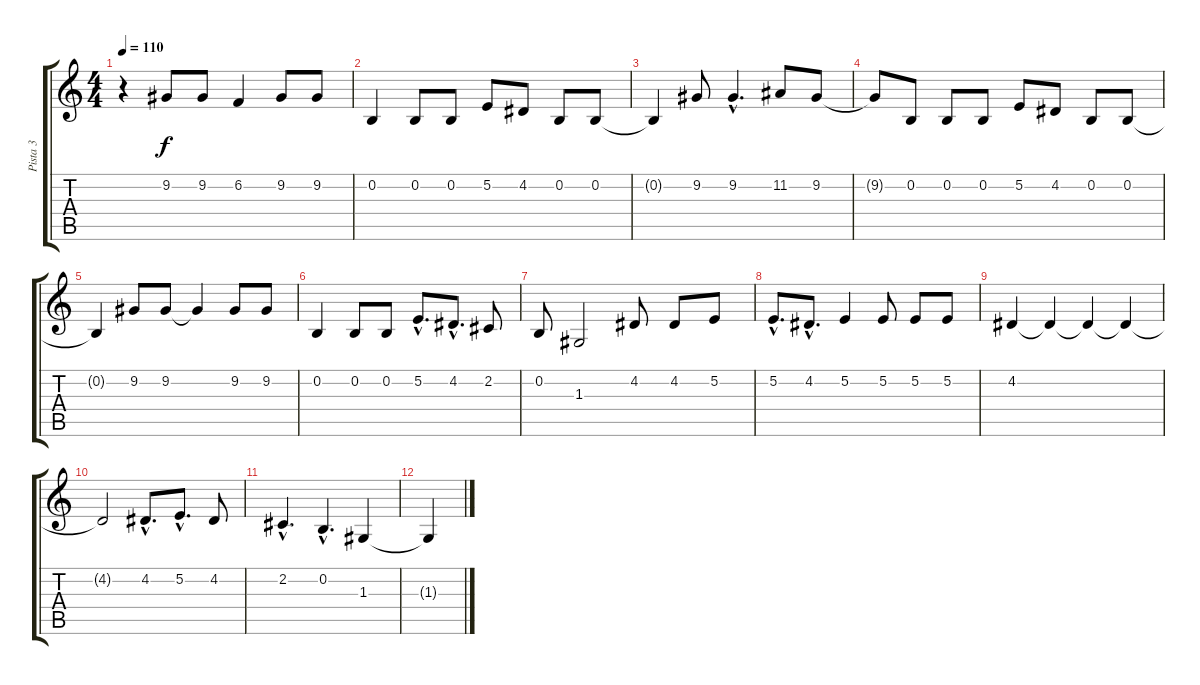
\track ("Pista 3" "Pista 3") {instrument stringensemble1}
\staff {score tabs}
\tuning (E4 B3 G3 D3 A2 E2) {hide}
\ts (4 4)
\tempo 110
\clef g2
\ks c
r.4{dy f} 9.2.8 9.2.8 6.2.4 9.2.8 9.2.8 |
0.2.4 0.2.8 0.2.8 5.2.8 4.2.8 0.2.8 0.2.8 |
0.2{t}.4 9.2.8 9.2{hac}.4{d} 11.2.8 9.2.8 |
9.2{t}.8 0.2.8 0.2.8 0.2.8 5.2.8 4.2.8 0.2.8 0.2.8 |
0.2{t}.4 9.2.8 9.2.8 9.2{t}.4 9.2.8 9.2.8 |
0.2.4 0.2.8 0.2.8 5.2{hac}.8{d} 4.2{hac}.8{d} 2.2.8 |
0.2.8 1.3.2 4.2.8 4.2.8 5.2.8 |
5.2{hac}.8{d} 4.2{hac}.8{d} 5.2.4 5.2.8 5.2.8 5.2.8 |
4.2.4 4.2{t}.4{volume 8} 4.2{t}.4{volume 4} 4.2{t}.4{volume 0} |
4.2{t}.2 4.2{hac}.8{d volume 13} 5.2{hac}.8{d} 4.2.8 |
2.2{hac}.4{d} 0.2{hac}.4{d} 1.3.4 |
1.3{t}.4
